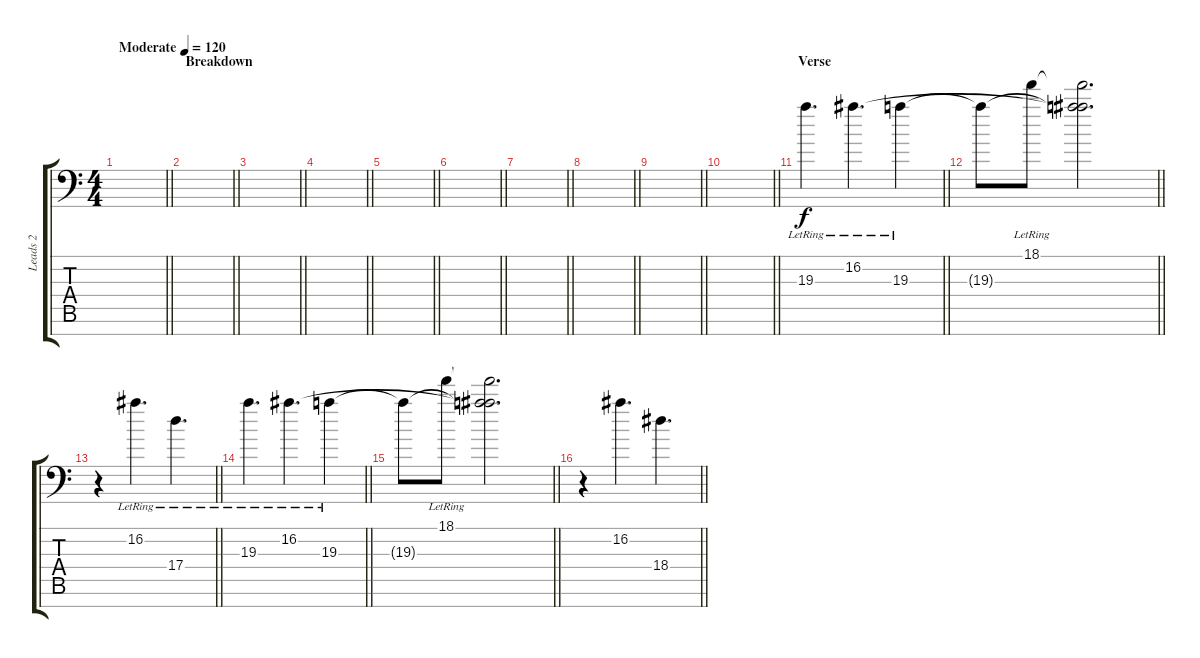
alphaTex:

\track ("Leads 2" "Leads 2") {instrument distortionguitar}
\staff {score tabs}
\tuning (B3 Gb3 D3 A2 E2 A1 E1) {hide}
\ts (4 4)
\tempo (120 "Moderate")
\clef f4
\barLineRight lightlight
\ks c
|
\section ("" "Breakdown")
\barLineRight lightlight
|
\barLineRight lightlight
|
\barLineRight lightlight
|
\barLineRight lightlight
|
\barLineRight lightlight
|
\barLineRight lightlight
|
\barLineRight lightlight
|
\barLineRight lightlight
|
\barLineRight lightlight
|
\section ("" "Verse")
\barLineRight lightlight
19.3{lr}.4{d instrument electricguitarclean} 16.2{lr}.4{d} 19.3{lr}.4 |
\barLineRight lightlight
19.3{t}.8 18.1{lr}.8 (18.1{t} 16.2{t} 19.3{t}).2{d} |
\barLineRight lightlight
r.4 16.2{lr}.4{d} 17.4{lr}.4{d} |
\barLineRight lightlight
19.3{lr}.4{d instrument electricguitarclean} 16.2{lr}.4{d} 19.3{lr}.4 |
\barLineRight lightlight
19.3{t}.8 18.1{lr}.8 (18.1{t} 16.2{t} 19.3{t}).2{d} |
\barLineRight lightlight
r.4 16.2.4{d} 18.4.4{d}
